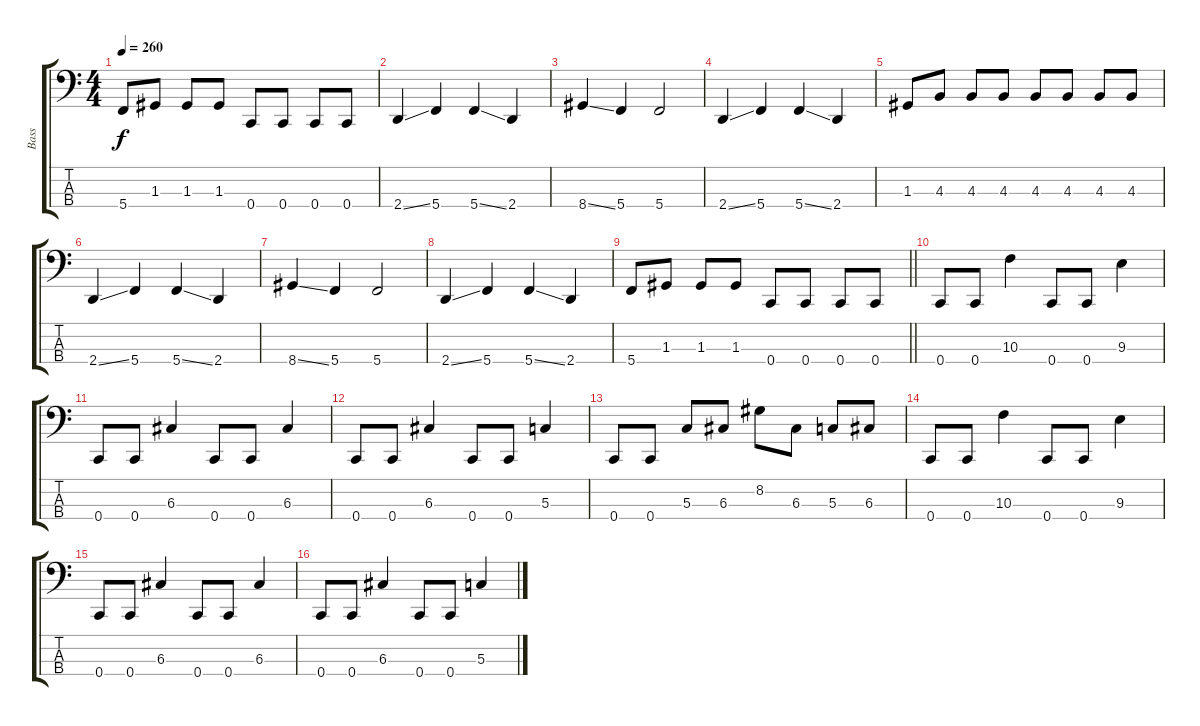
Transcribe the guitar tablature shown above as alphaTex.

\track ("Bass" "Bass") {instrument electricbassfinger}
\staff {score tabs}
\tuning (F2 C2 G1 C1) {hide}
\ts (4 4)
\tempo 260
\clef f4
\ks c
5.4.8{dy f} 1.3.8 1.3.8 1.3.8 0.4.8 0.4.8 0.4.8 0.4.8 |
2.4{ss}.4 5.4.4 5.4{ss}.4 2.4.4 |
8.4{ss}.4 5.4.4 5.4.2 |
2.4{ss}.4 5.4.4 5.4{ss}.4 2.4.4 |
1.3.8 4.3.8 4.3.8 4.3.8 4.3.8 4.3.8 4.3.8 4.3.8 |
2.4{ss}.4 5.4.4 5.4{ss}.4 2.4.4 |
8.4{ss}.4 5.4.4 5.4.2 |
2.4{ss}.4 5.4.4 5.4{ss}.4 2.4.4 |
\barLineRight lightlight
5.4.8 1.3.8 1.3.8 1.3.8 0.4.8 0.4.8 0.4.8 0.4.8 |
0.4.8 0.4.8 10.3.4 0.4.8 0.4.8 9.3.4 |
0.4.8 0.4.8 6.3.4 0.4.8 0.4.8 6.3.4 |
0.4.8 0.4.8 6.3.4 0.4.8 0.4.8 5.3.4 |
0.4.8 0.4.8 5.3.8 6.3.8 8.2.8 6.3.8 5.3.8 6.3.8 |
0.4.8 0.4.8 10.3.4 0.4.8 0.4.8 9.3.4 |
0.4.8 0.4.8 6.3.4 0.4.8 0.4.8 6.3.4 |
0.4.8 0.4.8 6.3.4 0.4.8 0.4.8 5.3.4
